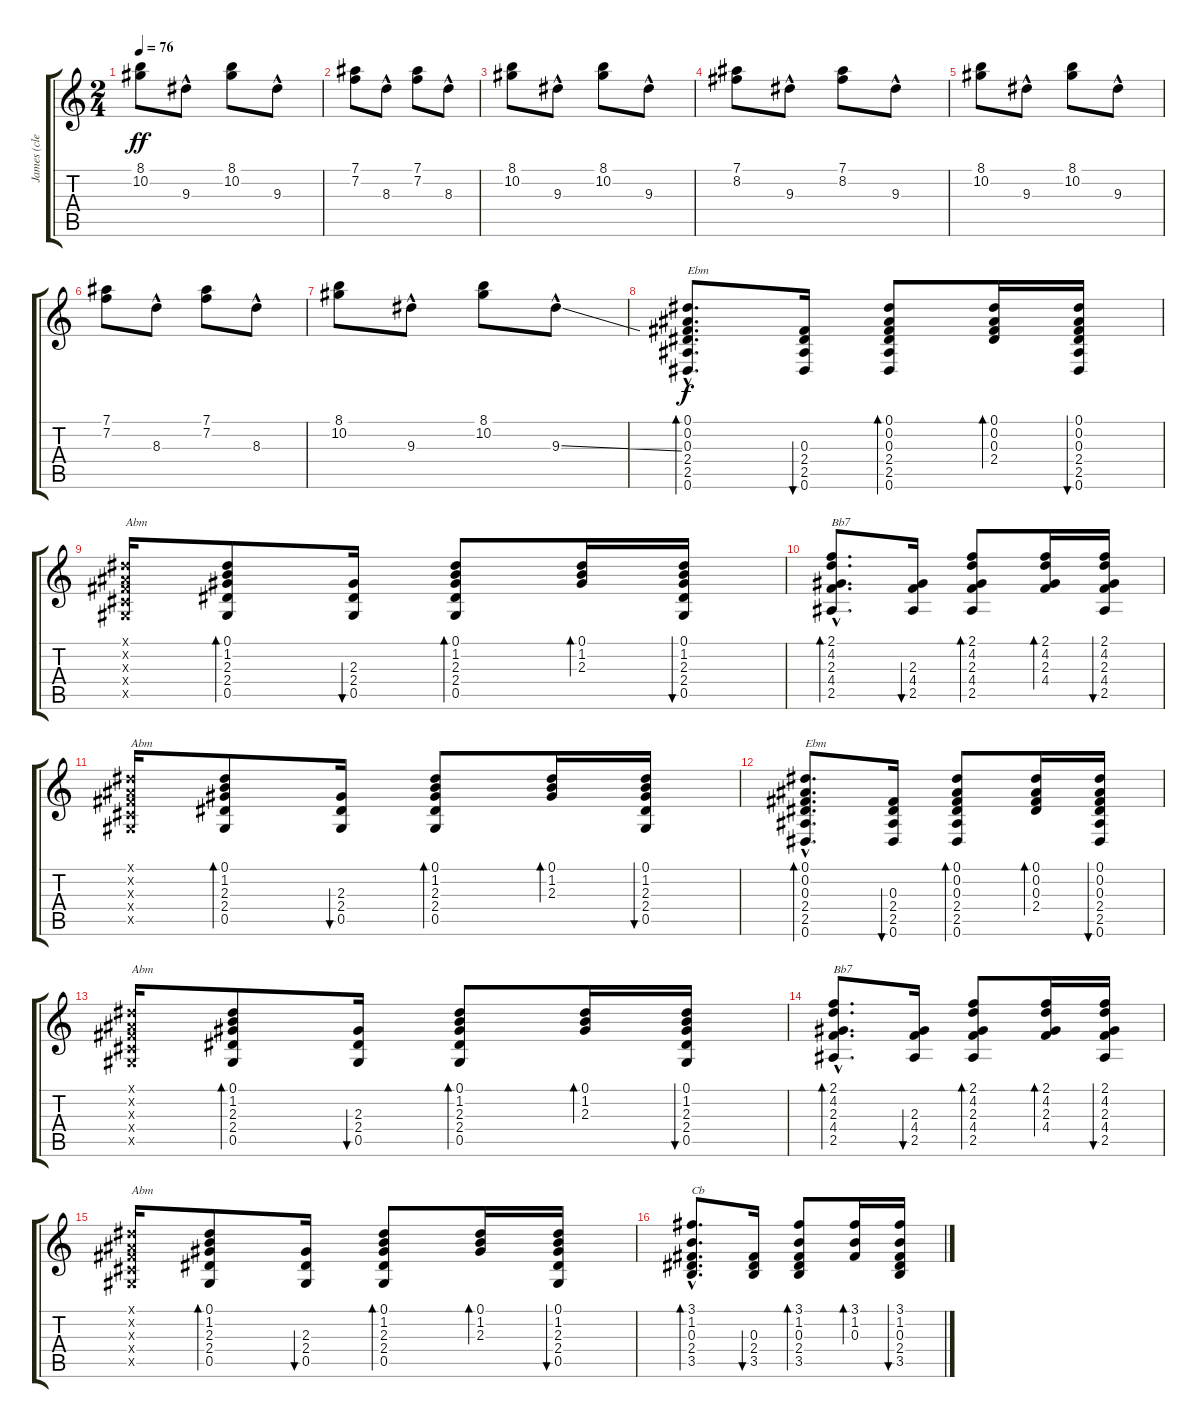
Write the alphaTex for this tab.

\track ("James (clean)" "James (cle") {instrument electricguitarjazz}
\staff {score tabs}
\tuning (Eb4 Bb3 Gb3 Db3 Ab2 Eb2) {hide}
\ts (2 4)
\tempo 76
\clef g2
\ks c
(8.1 10.2).8{dy ff} 9.3{hac}.8 (8.1 10.2).8 9.3{hac}.8 |
(7.1 7.2).8 8.3{hac}.8 (7.1 7.2).8 8.3{hac}.8 |
(8.1 10.2).8 9.3{hac}.8 (8.1 10.2).8 9.3{hac}.8 |
(7.1 8.2).8 9.3{hac}.8 (7.1 8.2).8 9.3{hac}.8 |
(8.1 10.2).8 9.3{hac}.8 (8.1 10.2).8 9.3{hac}.8 |
(7.1 7.2).8 8.3{hac}.8 (7.1 7.2).8 8.3{hac}.8 |
(8.1 10.2).8 9.3{hac}.8 (8.1 10.2).8 9.3{ss hac}.8 |
(0.1{hac} 0.2{hac} 0.3{hac} 2.4{hac} 2.5{hac} 0.6{hac}).8{d bd 60 txt "Ebm" dy f} (0.3 2.4 2.5 0.6).16{bu 60} (0.1 0.2 0.3 2.4 2.5 0.6).8{bd 60} (0.1 0.2 0.3 2.4).16{bd 60} (0.1 0.2 0.3 2.4 2.5 0.6).16{bu 60} |
(0.1{x} 0.2{x} 0.3{x} 0.4{x} 0.5{x}).16{txt "Abm"} (0.1 1.2 2.3 2.4 0.5).8{bd 60} (2.3 2.4 0.5).16{bu 60} (0.1 1.2 2.3 2.4 0.5).8{bd 60} (0.1 1.2 2.3).16{bd 60} (0.1 1.2 2.3 2.4 0.5).16{bu 60} |
(2.1{hac} 4.2{hac} 2.3{hac} 4.4{hac} 2.5{hac}).8{d bd 60 txt "Bb7"} (2.3 4.4 2.5).16{bu 60} (2.1 4.2 2.3 4.4 2.5).8{bd 60} (2.1 4.2 2.3 4.4).16{bd 60} (2.1 4.2 2.3 4.4 2.5).16{bu 60} |
(0.1{x} 0.2{x} 0.3{x} 0.4{x} 0.5{x}).16{txt "Abm"} (0.1 1.2 2.3 2.4 0.5).8{bd 60} (2.3 2.4 0.5).16{bu 60} (0.1 1.2 2.3 2.4 0.5).8{bd 60} (0.1 1.2 2.3).16{bd 60} (0.1 1.2 2.3 2.4 0.5).16{bu 60} |
(0.1{hac} 0.2{hac} 0.3{hac} 2.4{hac} 2.5{hac} 0.6{hac}).8{d bd 60 txt "Ebm"} (0.3 2.4 2.5 0.6).16{bu 60} (0.1 0.2 0.3 2.4 2.5 0.6).8{bd 60} (0.1 0.2 0.3 2.4).16{bd 60} (0.1 0.2 0.3 2.4 2.5 0.6).16{bu 60} |
(0.1{x} 0.2{x} 0.3{x} 0.4{x} 0.5{x}).16{txt "Abm"} (0.1 1.2 2.3 2.4 0.5).8{bd 60} (2.3 2.4 0.5).16{bu 60} (0.1 1.2 2.3 2.4 0.5).8{bd 60} (0.1 1.2 2.3).16{bd 60} (0.1 1.2 2.3 2.4 0.5).16{bu 60} |
(2.1{hac} 4.2{hac} 2.3{hac} 4.4{hac} 2.5{hac}).8{d bd 60 txt "Bb7"} (2.3 4.4 2.5).16{bu 60} (2.1 4.2 2.3 4.4 2.5).8{bd 60} (2.1 4.2 2.3 4.4).16{bd 60} (2.1 4.2 2.3 4.4 2.5).16{bu 60} |
(0.1{x} 0.2{x} 0.3{x} 0.4{x} 0.5{x}).16{txt "Abm"} (0.1 1.2 2.3 2.4 0.5).8{bd 60} (2.3 2.4 0.5).16{bu 60} (0.1 1.2 2.3 2.4 0.5).8{bd 60} (0.1 1.2 2.3).16{bd 60} (0.1 1.2 2.3 2.4 0.5).16{bu 60} |
(3.1{hac} 1.2{hac} 0.3{hac} 2.4{hac} 3.5{hac}).8{d bd 60 txt "Cb"} (0.3 2.4 3.5).16{bu 60} (3.1 1.2 0.3 2.4 3.5).8{bd 60} (3.1 1.2 0.3).16{bd 60} (3.1 1.2 0.3 2.4 3.5).16{bu 60}
